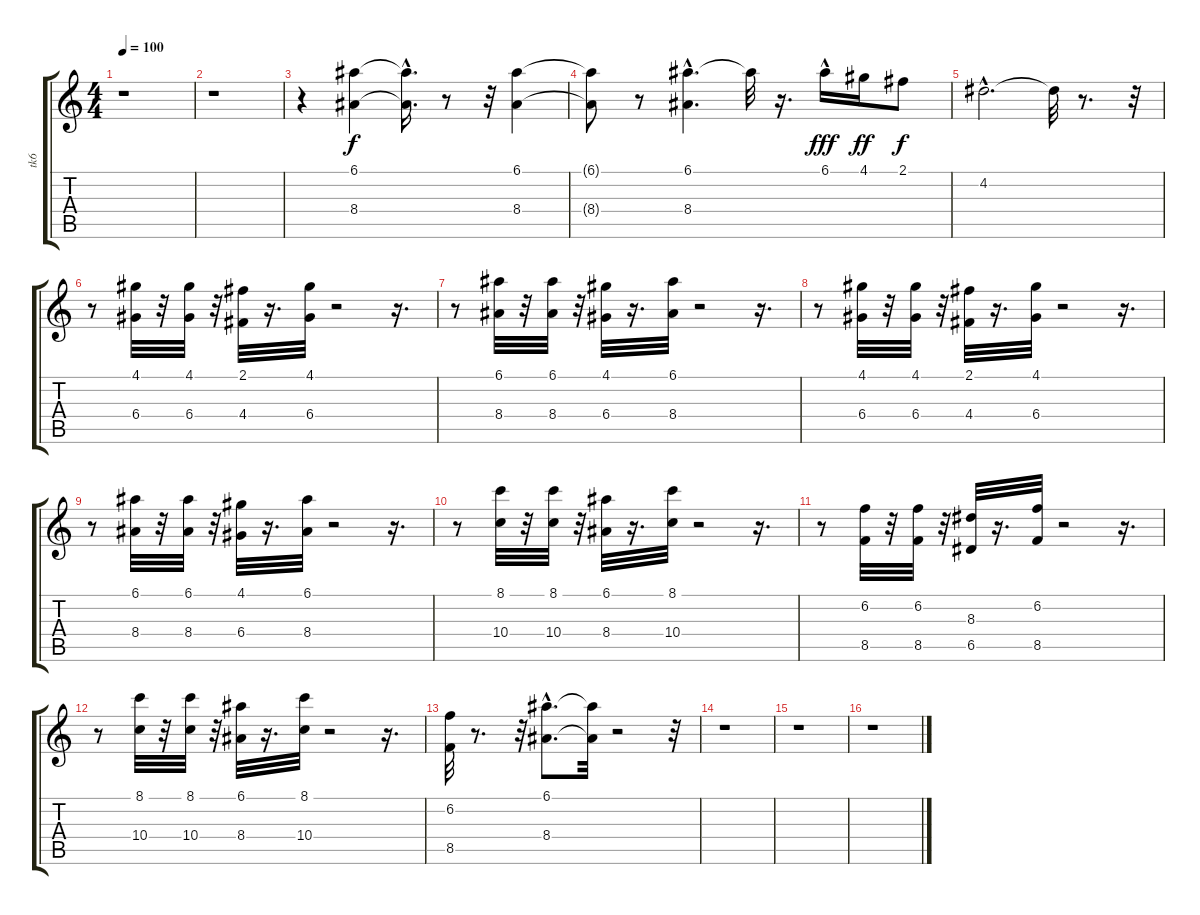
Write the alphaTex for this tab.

\track ("tk6" "tk6") {instrument electricguitarjazz}
\staff {score tabs}
\tuning (E4 B3 G3 D3 A2 E2) {hide}
\ts (4 4)
\tempo 100
\clef g2
\ks c
r.1{dy f} |
r.1 |
r.4 (6.1 8.4).4 (6.1{hac t} 8.4{hac t}).16{d} r.8 r.32 (6.1 8.4).4 |
(6.1{t} 8.4{t}).8 r.8 (6.1{hac} 8.4).4{d} 6.1{t}.32 r.16{d} 6.1{hac}.16{dy fff} 4.1.16{dy ff} 2.1.8{dy f} |
4.2{hac}.2{d} 4.2{t}.32 r.8{d} r.32 |
r.8 (4.1 6.4).32 r.32 (4.1 6.4).32 r.32 (2.1 4.4).32 r.16{d} (4.1 6.4).32 r.2 r.16{d} |
r.8 (6.1 8.4).32 r.32 (6.1 8.4).32 r.32 (4.1 6.4).32 r.16{d} (6.1 8.4).32 r.2 r.16{d} |
r.8 (4.1 6.4).32 r.32 (4.1 6.4).32 r.32 (2.1 4.4).32 r.16{d} (4.1 6.4).32 r.2 r.16{d} |
r.8 (6.1 8.4).32 r.32 (6.1 8.4).32 r.32 (4.1 6.4).32 r.16{d} (6.1 8.4).32 r.2 r.16{d} |
r.8 (8.1 10.4).32 r.32 (8.1 10.4).32 r.32 (6.1 8.4).32 r.16{d} (8.1 10.4).32 r.2 r.16{d} |
r.8 (6.2 8.5).32 r.32 (6.2 8.5).32 r.32 (8.3 6.5).32 r.16{d} (6.2 8.5).32 r.2 r.16{d} |
r.8 (8.1 10.4).32 r.32 (8.1 10.4).32 r.32 (6.1 8.4).32 r.16{d} (8.1 10.4).32 r.2 r.16{d} |
(6.2 8.5).32 r.8{d} r.32 (6.1{hac} 8.4{hac}).8{d} (6.1{t} 8.4{t}).32 r.2 r.32 |
r.1 |
r.1 |
r.1
